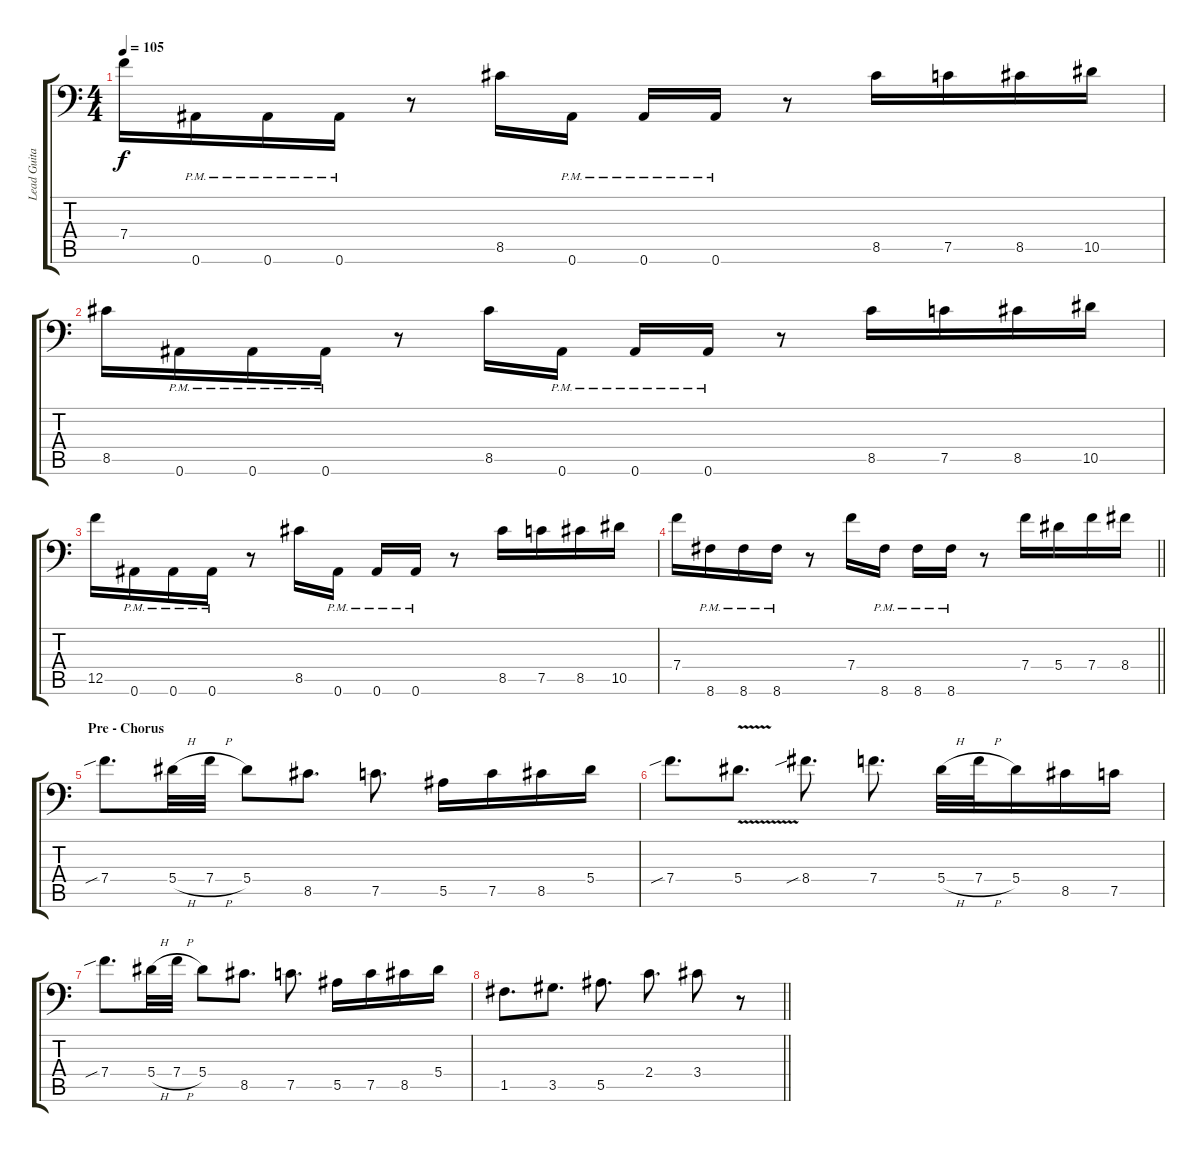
\track ("Lead Guitar 2" "Lead Guita") {instrument distortionguitar}
\staff {score tabs}
\tuning (C4 G3 Eb3 Bb2 F2 Bb1) {hide}
\ts (4 4)
\tempo 105
\clef f4
\ks c
7.4.16{dy f} 0.6{pm}.16 0.6{pm}.16 0.6{pm}.16 r.8 8.5.16 0.6{pm}.16 0.6{pm}.16 0.6{pm}.16 r.8 8.5.16 7.5.16 8.5.16 10.5.16 |
8.5.16 0.6{pm}.16 0.6{pm}.16 0.6{pm}.16 r.8 8.5.16 0.6{pm}.16 0.6{pm}.16 0.6{pm}.16 r.8 8.5.16 7.5.16 8.5.16 10.5.16 |
12.5.16 0.6{pm}.16 0.6{pm}.16 0.6{pm}.16 r.8 8.5.16 0.6{pm}.16 0.6{pm}.16 0.6{pm}.16 r.8 8.5.16 7.5.16 8.5.16 10.5.16 |
\barLineRight lightlight
7.4.16 8.6{pm}.16 8.6{pm}.16 8.6{pm}.16 r.8 7.4.16 8.6{pm}.16 8.6{pm}.16 8.6{pm}.16 r.8 7.4.16 5.4.16 7.4.16 8.4.16 |
\section ("" "Pre - Chorus")
7.4{sib}.8{d} 5.4{h}.32 7.4{h}.32 5.4.8 8.5.8{d} 7.5.8{d} 5.5.16 7.5.16 8.5.16 5.4.16 |
7.4{sib}.8{d} 5.4{v}.8{d} 8.4{sib}.8{d} 7.4.8{d} 5.4{h}.32 7.4{h}.32 5.4.16 8.5.16 7.5.16 |
7.4{sib}.8{d} 5.4{h}.32 7.4{h}.32 5.4.8 8.5.8{d} 7.5.8{d} 5.5.16 7.5.16 8.5.16 5.4.16 |
\barLineRight lightlight
1.5.8{d} 3.5.8{d} 5.5.8{d} 2.4.8{d} 3.4.8 r.8
